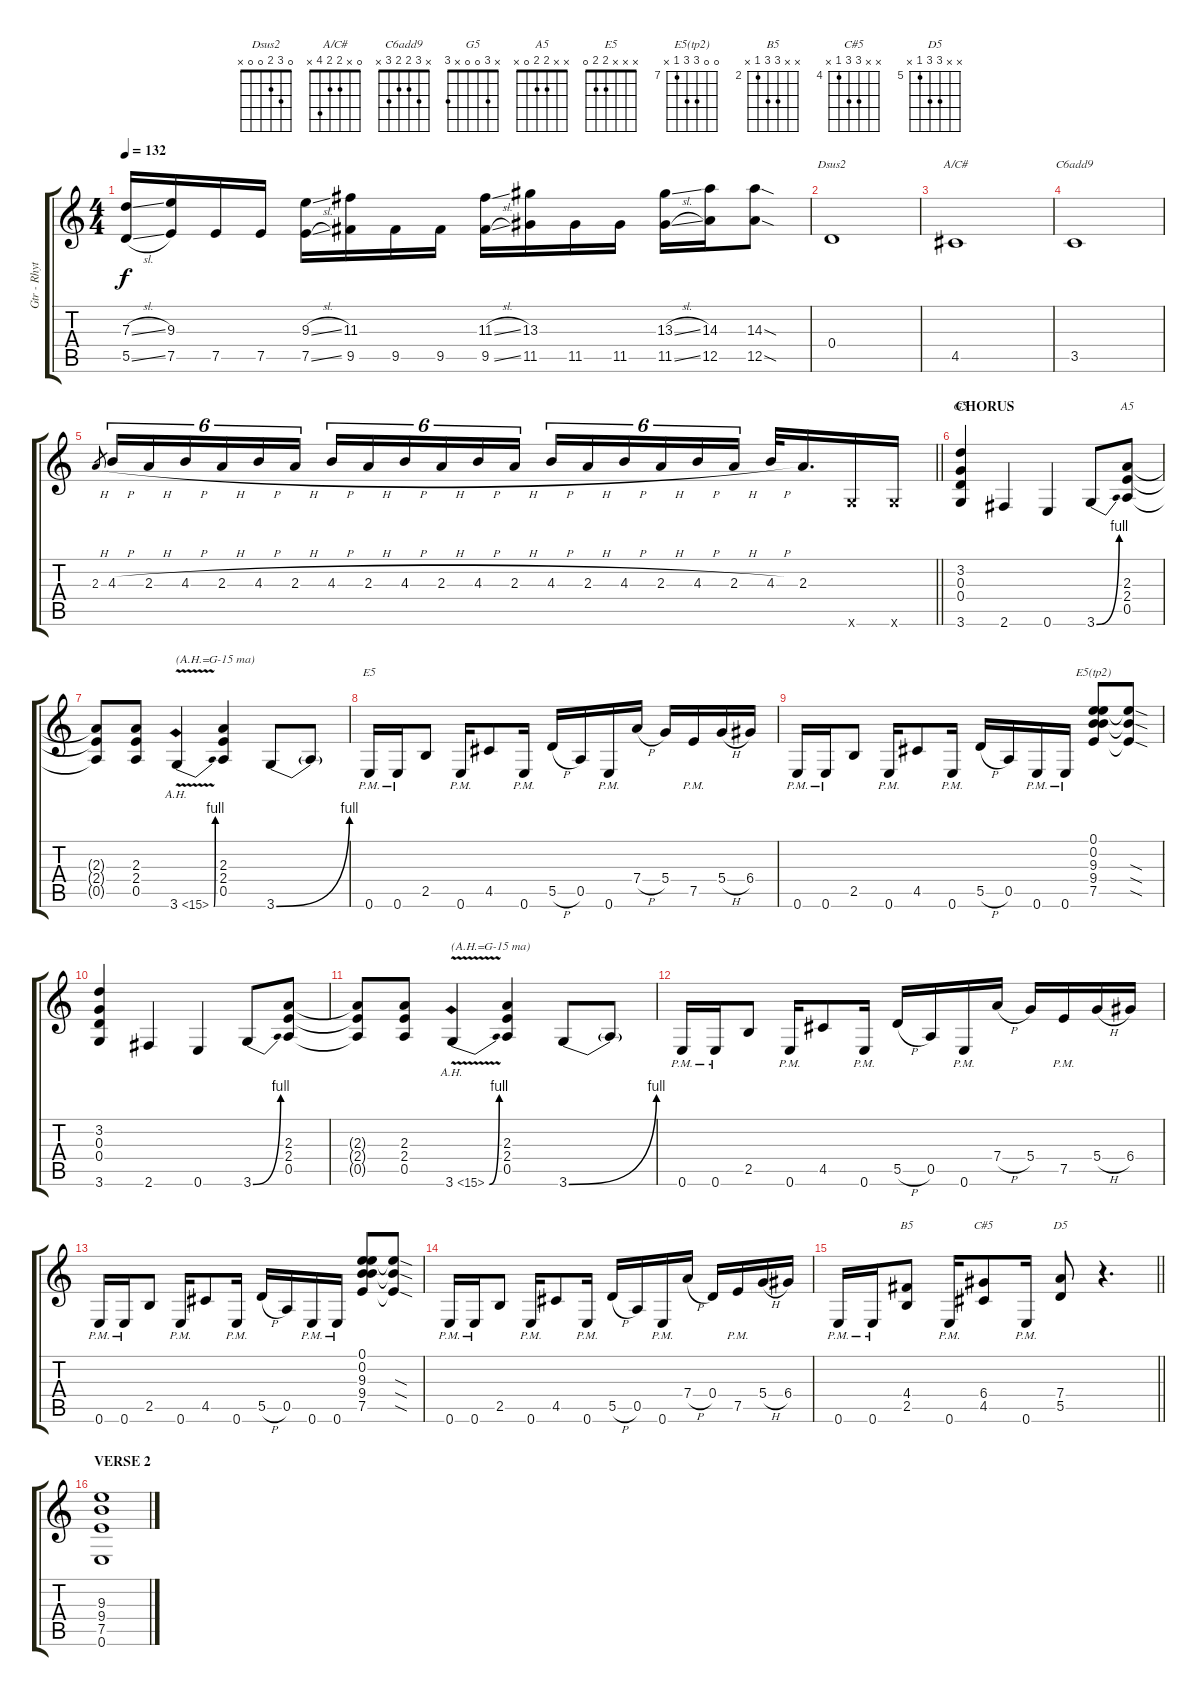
\track ("Gtr - Rhythm 1" "Gtr - Rhyt") {instrument overdrivenguitar}
\staff {score tabs}
\tuning (E4 B3 G3 D3 A2 E2) {hide}
\chord ("Dsus2" 0 3 2 0 0 x)
\chord ("A/C#" 0 x 2 2 4 x)
\chord ("C6add9" x 3 2 2 3 x)
\chord ("G5" x 3 0 0 x 3)
\chord ("A5" x x 2 2 0 x)
\chord ("E5" x x x 2 2 0)
\chord ("E5(tp2)" 0 0 9 9 7 x) {firstfret 7}
\chord ("B5" x x 4 4 2 x) {firstfret 2}
\chord ("C#5" x x 6 6 4 x) {firstfret 4}
\chord ("D5" x x 7 7 5 x) {firstfret 5}
\ts (4 4)
\tempo 132
\clef g2
\ks c
(7.3{sl} 5.5{sl}).16{dy f} (9.3 7.5).16 7.5.16 7.5.16 (9.3{sl} 7.5{sl}).16 (11.3 9.5).16 9.5.16 9.5.16 (11.3{sl} 9.5{sl}).16 (13.3 11.5).16 11.5.16 11.5.16 (13.3{sl} 11.5{sl}).16 (14.3 12.5).16 (14.3{sod} 12.5{sod}).8 |
0.4.1{ch "Dsus2"} |
4.5.1{ch "A/C#"} |
3.5.1{ch "C6add9"} |
\barLineRight lightlight
2.3{h}.8{gr} 4.3{h}.16{tu (6 4)} 2.3{h}.16{tu (6 4)} 4.3{h}.16{tu (6 4)} 2.3{h}.16{tu (6 4)} 4.3{h}.16{tu (6 4)} 2.3{h}.16{tu (6 4)} 4.3{h}.16{tu (6 4)} 2.3{h}.16{tu (6 4)} 4.3{h}.16{tu (6 4)} 2.3{h}.16{tu (6 4)} 4.3{h}.16{tu (6 4)} 2.3{h}.16{tu (6 4)} 4.3{h}.16{tu (6 4)} 2.3{h}.16{tu (6 4)} 4.3{h}.16{tu (6 4)} 2.3{h}.16{tu (6 4)} 4.3{h}.16{tu (6 4)} 2.3{h}.16{tu (6 4)} 4.3{h}.32 2.3.16{d} 3.6{x}.16 3.6{x}.16 |
\section ("" "CHORUS")
(3.2 0.3 0.4 3.6).4{ch "G5"} 2.6.4 0.6.4 3.6{be (bend 0 0 60 4)}.8 (2.3 2.4 0.5).8{ch "A5"} |
(2.3{t} 2.4{t} 0.5{t}).8 (2.3 2.4 0.5).8 3.6{be (bend 0 0 60 4) ah 12 v}.4{txt "(A.H.=G-15 ma)"} (2.3 2.4 0.5).4 3.6{be (bend 0 0 60 4)}.8 3.6{t}.8 |
0.6{pm}.16{ch "E5"} 0.6{pm}.16 2.5.8 0.6{pm}.16 4.5.8 0.6{pm}.16 5.5{h}.16 0.5.16 0.6{pm}.16 7.4{h}.16 5.4.16 7.5{pm}.16 5.4{h}.16 6.4.16 |
0.6{pm}.16 0.6{pm}.16 2.5.8 0.6{pm}.16 4.5.8 0.6{pm}.16 5.5{h}.16 0.5.16 0.6{pm}.16 0.6{pm}.16 (0.1 0.2 9.3 9.4 7.5).8{ch "E5(tp2)"} (9.3{sod t} 9.4{sod t} 7.5{sod t}).8 |
(3.2 0.3 0.4 3.6).4 2.6.4 0.6.4 3.6{be (bend 0 0 60 4)}.8 (2.3 2.4 0.5).8 |
(2.3{t} 2.4{t} 0.5{t}).8 (2.3 2.4 0.5).8 3.6{be (bend 0 0 60 4) ah 12 v}.4{txt "(A.H.=G-15 ma)"} (2.3 2.4 0.5).4 3.6{be (bend 0 0 60 4)}.8 3.6{t}.8 |
0.6{pm}.16 0.6{pm}.16 2.5.8 0.6{pm}.16 4.5.8 0.6{pm}.16 5.5{h}.16 0.5.16 0.6{pm}.16 7.4{h}.16 5.4.16 7.5{pm}.16 5.4{h}.16 6.4.16 |
0.6{pm}.16 0.6{pm}.16 2.5.8 0.6{pm}.16 4.5.8 0.6{pm}.16 5.5{h}.16 0.5.16 0.6{pm}.16 0.6{pm}.16 (0.1 0.2 9.3 9.4 7.5).8 (9.3{sod t} 9.4{sod t} 7.5{sod t}).8 |
0.6{pm}.16 0.6{pm}.16 2.5.8 0.6{pm}.16 4.5.8 0.6{pm}.16 5.5{h}.16 0.5.16 0.6{pm}.16 7.4{h}.16 0.4.16 7.5{pm}.16 5.4{h}.16 6.4.16 |
\barLineRight lightlight
0.6{pm}.16 0.6{pm}.16 (4.4 2.5).8{ch "B5"} 0.6{pm}.16 (6.4 4.5).8{ch "C#5"} 0.6{pm}.16 (7.4 5.5).8{ch "D5"} r.4{d} |
\section ("" "VERSE 2")
(9.3 9.4 7.5 0.6).1
